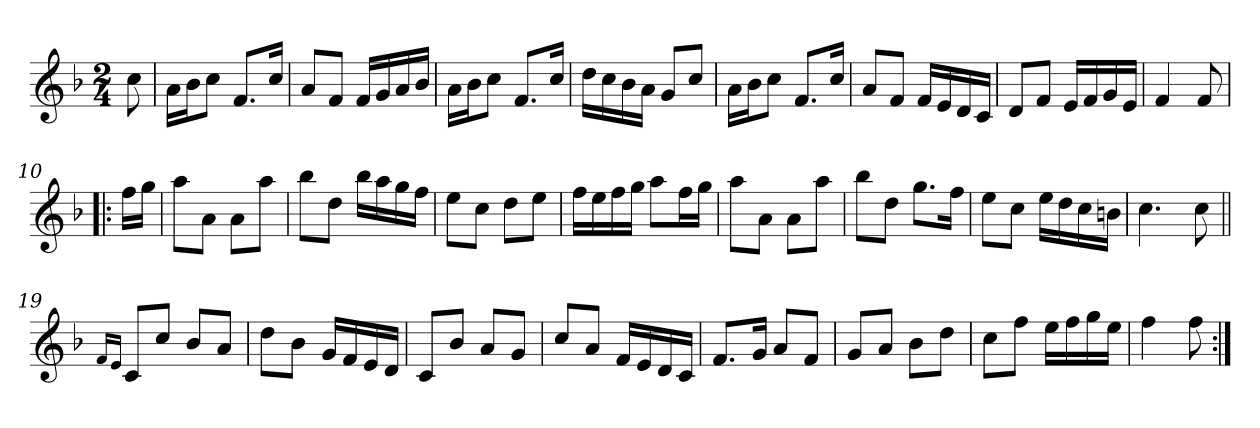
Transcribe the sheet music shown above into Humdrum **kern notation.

**kern
*part1
*staff1
*clefG2
*k[b-]
*F:
*M2/4
=1
8cc\
=2
16a\LL
16b-\J
8cc\J
8.f/L
16cc/Jk
=3
8a/L
8f/J
16f/LL
16g/
16a/
16b-/JJ
=4
16a\LL
16b-\J
8cc\J
8.f/L
16cc/Jk
=5
16dd\LL
16cc\
16b-\
16a\JJ
8g/L
8cc/J
=6
16a\LL
16b-\J
8cc\J
8.f/L
16cc/Jk
=7
8a/L
8f/J
16f/LL
16e/
16d/
16c/JJ
=8
8d/L
8f/J
16e/LL
16f/
16g/
16e/JJ
=9
4f/
8f/
!!LO:LB:g=z
=10!|:
16ff\LL
16gg\JJ
=11
8aa\L
8a\J
8a\L
8aa\J
=12
8bb-\L
8dd\J
16bb-\LL
16aa\
16gg\
16ff\JJ
=13
8ee\L
8cc\J
8dd\L
8ee\J
=14
16ff\LL
16ee\
16ff\
16gg\JJ
8aa\L
16ff\L
16gg\JJ
=15
8aa\L
8a\J
8a\L
8aa\J
=16
8bb-\L
8dd\J
8.gg\L
16ff\Jk
=17
8ee\L
8cc\J
16ee\LL
16dd\
16cc\
16bn\JJ
=18
4.cc\
8cc\
!!LO:LB:g=z
=19||
16qf/LL
16qe/JJ
8c/L
8cc/J
8b-/L
8a/J
=20
8dd\L
8b-\J
16g/LL
16f/
16e/
16d/JJ
=21
8c/L
8b-/J
8a/L
8g/J
=22
8cc/L
8a/J
16f/LL
16e/
16d/
16c/JJ
=23
8.f/L
16g/Jk
8a/L
8f/J
=24
8g/L
8a/J
8b-\L
8dd\J
=25
8cc\L
8ff\J
16ee\LL
16ff\
16gg\
16ee\JJ
=26
4ff\
8ff\
=:|!
*-
